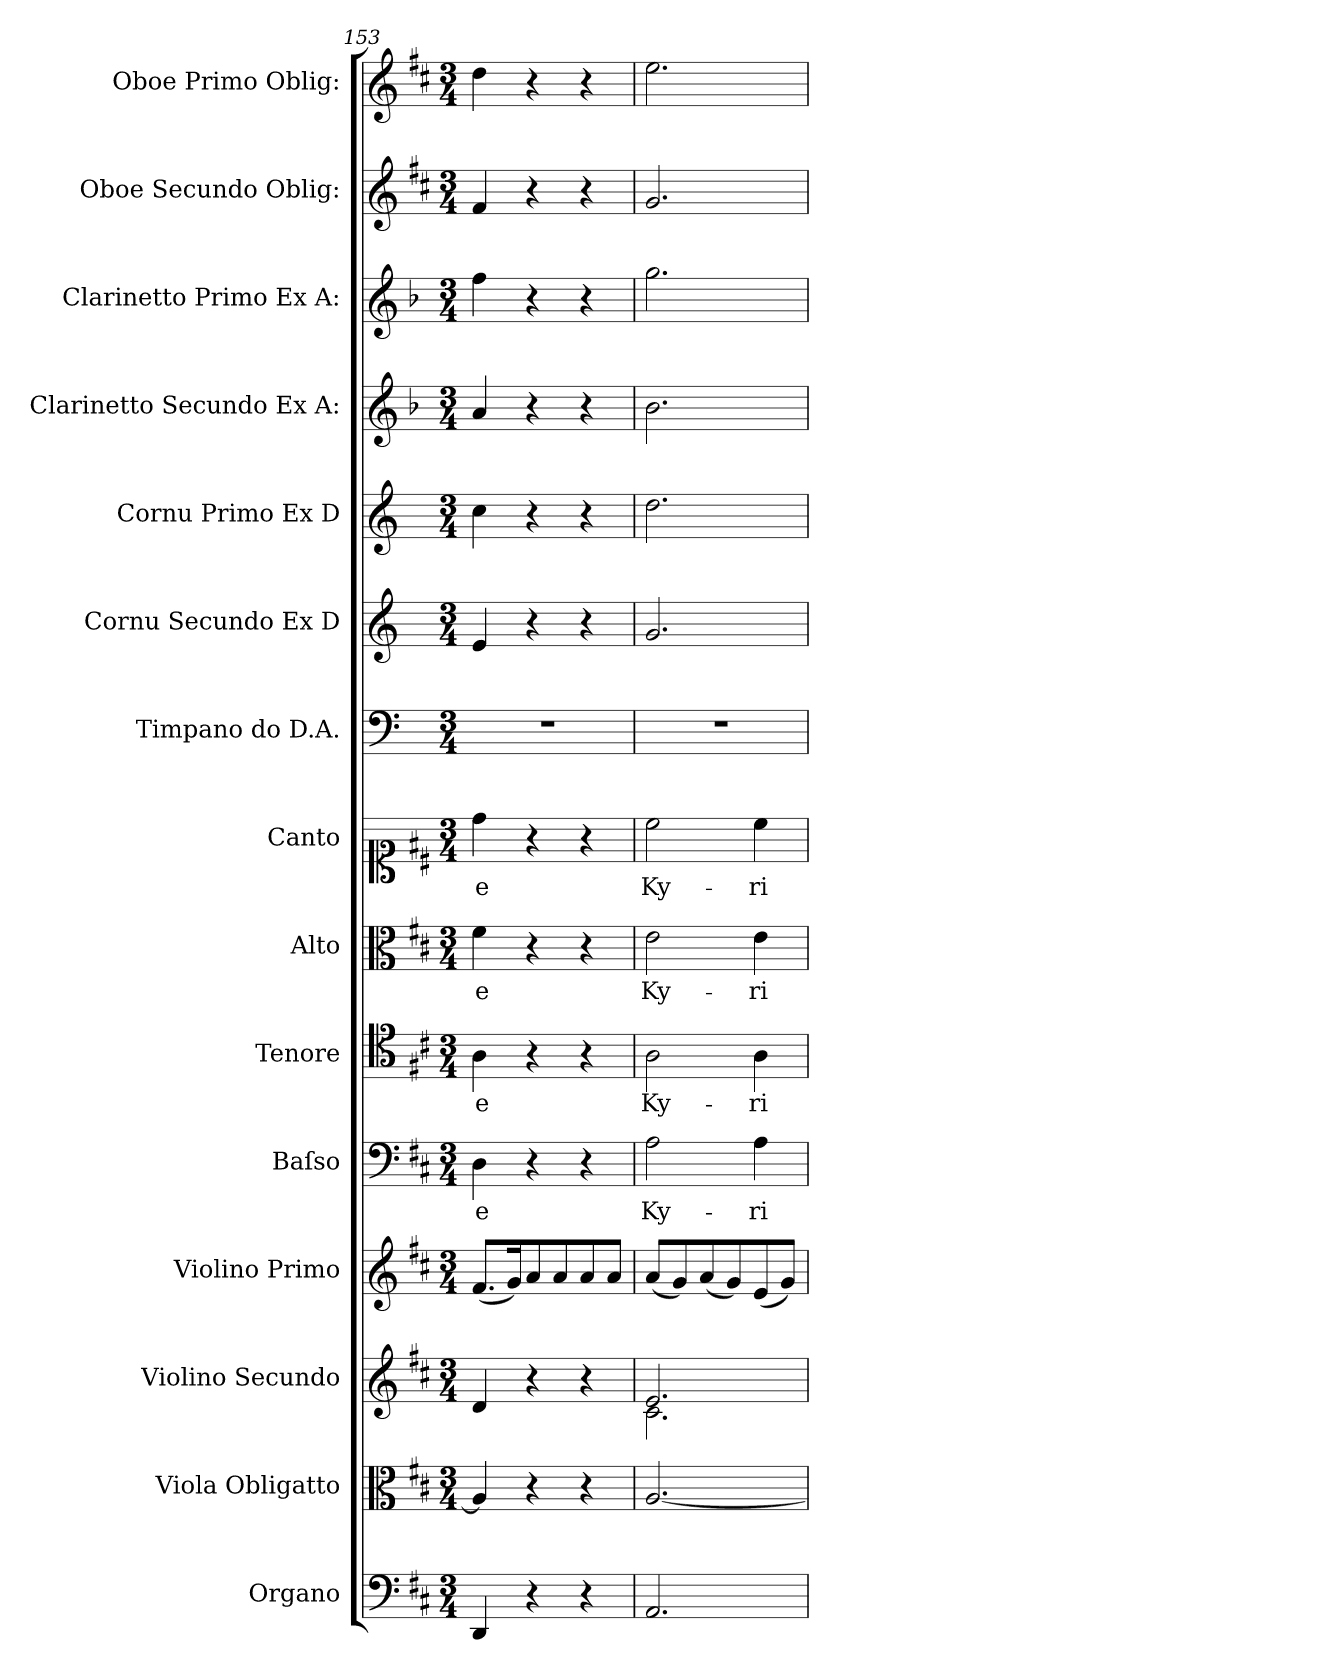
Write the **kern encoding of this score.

**kern	**kern	**kern	**kern	**kern	**text	**kern	**text	**kern	**text	**kern	**text	**kern	**kern	**kern	**kern	**kern	**kern	**kern
*part15	*part14	*part13	*part12	*part11	*part11	*part10	*part10	*part9	*part9	*part8	*part8	*part7	*part6	*part5	*part4	*part3	*part2	*part1
*staff15	*staff14	*staff13	*staff12	*staff11	*staff11	*staff10	*staff10	*staff9	*staff9	*staff8	*staff8	*staff7	*staff6	*staff5	*staff4	*staff3	*staff2	*staff1
*I"Organo	*I"Viola Obligatto	*I"Violino Secundo	*I"Violino Primo	*I"Baſso	*	*I"Tenore	*	*I"Alto	*	*I"Canto	*	*I"Timpano do D.A.	*I"Cornu Secundo Ex D	*I"Cornu Primo Ex D	*I"Clarinetto Secundo Ex A:	*I"Clarinetto Primo Ex A:	*I"Oboe Secundo Oblig:	*I"Oboe Primo Oblig:
*I'org	*I'vla obl	*I'vl 2	*I'vl 1	*I'B	*	*I'T	*	*I'A	*	*	*	*I'timp	*	*	*I'cl 2 in A	*I'cl 1 in A	*I'ob 2	*I'ob 1
*clefF4	*clefC3	*clefG2	*clefG2	*clefF4	*	*clefC4	*	*clefC3	*	*clefC1	*	*clefF4	*clefG2	*clefG2	*clefG2	*clefG2	*clefG2	*clefG2
*	*	*	*	*	*	*	*	*	*	*	*	*	*ITrd-1c-2	*ITrd-1c-2	*ITrd2c3	*ITrd2c3	*	*
*k[f#c#]	*k[f#c#]	*k[f#c#]	*k[f#c#]	*k[f#c#]	*	*k[f#c#]	*	*k[f#c#]	*	*k[f#c#]	*	*k[]	*k[f#c#]	*k[f#c#]	*k[f#c#]	*k[f#c#]	*k[f#c#]	*k[f#c#]
*M3/4	*M3/4	*M3/4	*M3/4	*M3/4	*	*M3/4	*	*M3/4	*	*M3/4	*	*M3/4	*M3/4	*M3/4	*M3/4	*M3/4	*M3/4	*M3/4
=153	=153	=153	=153	=153	=153	=153	=153	=153	=153	=153	=153	=153	=153	=153	=153	=153	=153	=153
4DD/	4A/]	4d/	(8.f#/L	4D\	-e	4A\	-e	4f#\	-e	4dd\	-e	2.r	4f#/	4dd\	4f#/	4dd\	4f#/	4dd\
.	.	.	16g/K)	.	.	.	.	.	.	.	.	.	.	.	.	.	.	.
4r	4r	4r	8a/	4r	.	4r	.	4r	.	4r	.	.	4r	4r	4r	4r	4r	4r
.	.	.	8a/	.	.	.	.	.	.	.	.	.	.	.	.	.	.	.
4r	4r	4r	8a/	4r	.	4r	.	4r	.	4r	.	.	4r	4r	4r	4r	4r	4r
.	.	.	8a/J	.	.	.	.	.	.	.	.	.	.	.	.	.	.	.
=154	=154	=154	=154	=154	=154	=154	=154	=154	=154	=154	=154	=154	=154	=154	=154	=154	=154	=154
*	*	*^	*	*	*	*	*	*	*	*	*	*	*	*	*	*	*	*
!	!	!	!	!	!	!	!	!LO:LY:i	!	!	!	!	!	!	!	!	!	!	!
2.AA/	[2.A/	2.e/	2.c#\	(8a/L	2A\	Ky-	2A\	Ky-	2e\	Ky-	2cc#\	Ky-	2.r	2.a/	2.ee\	2.g\	2.ee\	2.g/	2.ee\
.	.	.	.	8g/)	.	.	.	.	.	.	.	.	.	.	.	.	.	.	.
.	.	.	.	(8a/	.	.	.	.	.	.	.	.	.	.	.	.	.	.	.
.	.	.	.	8g/)	.	.	.	.	.	.	.	.	.	.	.	.	.	.	.
!	!	!	!	!	!	!	!	!LO:LY:i	!	!	!	!	!	!	!	!	!	!	!
.	.	.	.	(8e/	4A\	-ri-	4A\	-ri-	4e\	-ri-	4cc#\	-ri-	.	.	.	.	.	.	.
.	.	.	.	8g/J)	.	.	.	.	.	.	.	.	.	.	.	.	.	.	.
*	*	*v	*v	*	*	*	*	*	*	*	*	*	*	*	*	*	*	*	*
=	=	=	=	=	=	=	=	=	=	=	=	=	=	=	=	=	=	=
*-	*-	*-	*-	*-	*-	*-	*-	*-	*-	*-	*-	*-	*-	*-	*-	*-	*-	*-
